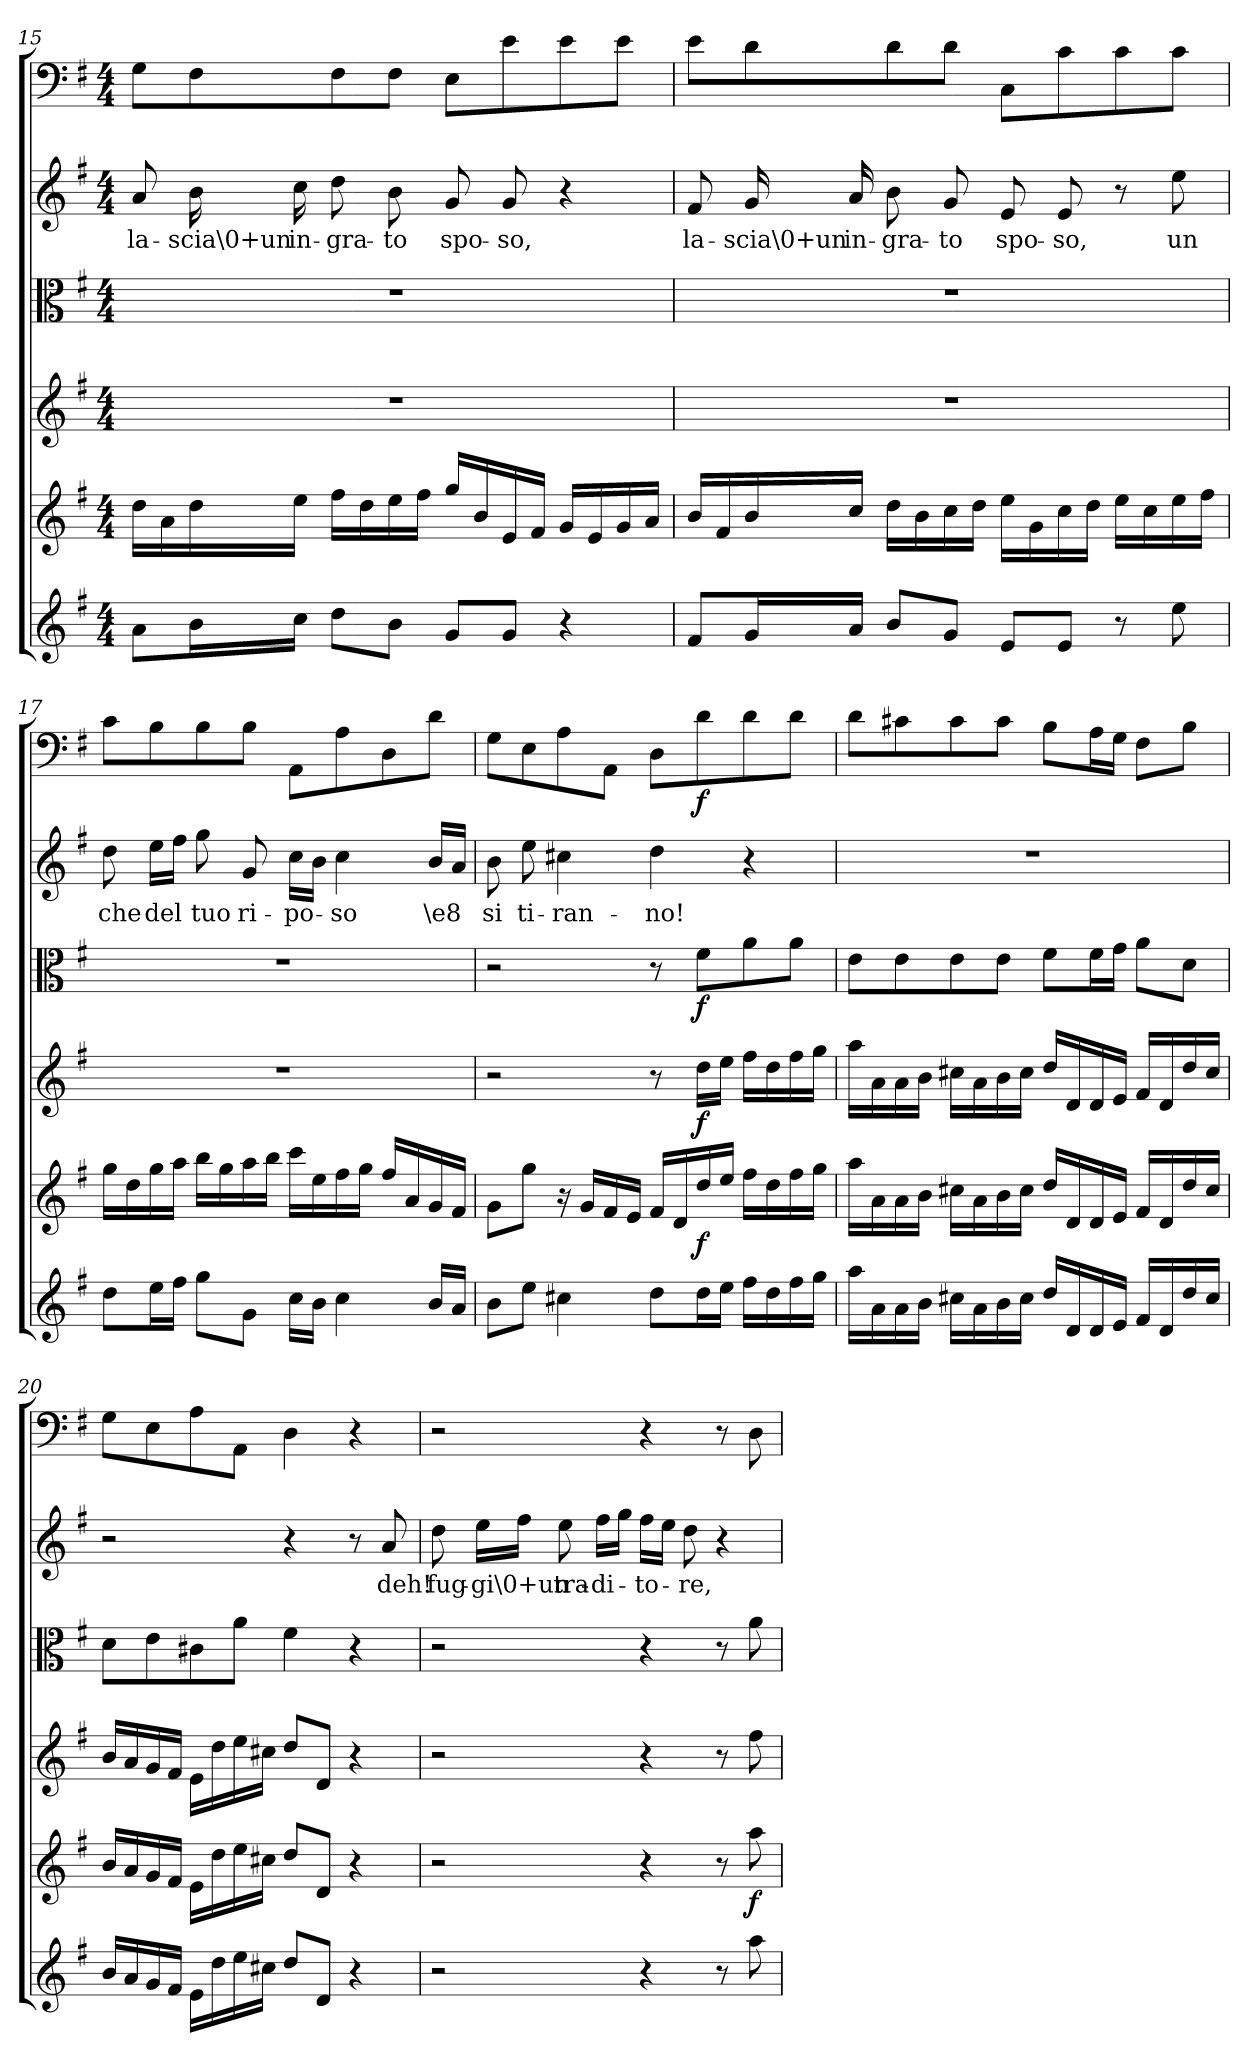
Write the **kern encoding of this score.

**kern	**kern	**dynam	**kern	**dynam	**kern	**dynam	**kern	**text	**kern	**dynam
*part6	*part5	*part5	*part4	*part4	*part3	*part3	*part2	*part2	*part1	*part1
*staff6	*staff5	*staff5	*staff4	*staff4	*staff3	*staff3	*staff2	*staff2	*staff1	*staff1
*clefG2	*clefG2	*	*clefG2	*	*clefC3	*	*clefG2	*	*clefF4	*
*k[f#]	*k[f#]	*	*k[f#]	*	*k[f#]	*	*k[f#]	*	*k[f#]	*
*G:	*G:	*	*G:	*	*G:	*	*G:	*	*G:	*
*M4/4	*M4/4	*	*M4/4	*	*M4/4	*	*M4/4	*	*M4/4	*
=15	=15	=15	=15	=15	=15	=15	=15	=15	=15	=15
8a\L	16dd\LL	.	1r	.	1r	.	8a/	la-	8G\L	.
.	16a\	.	.	.	.	.	.	.	.	.
16b\L	16dd\	.	.	.	.	.	16b\	-scia\0+un	8F#\	.
16cc\JJ	16ee\JJ	.	.	.	.	.	16cc\	in-	.	.
8dd\L	16ff#\LL	.	.	.	.	.	8dd\	-gra-	8F#\	.
.	16dd\	.	.	.	.	.	.	.	.	.
8b\J	16ee\	.	.	.	.	.	8b\	-to	8F#\J	.
.	16ff#\JJ	.	.	.	.	.	.	.	.	.
8g/L	16gg/LL	.	.	.	.	.	8g/	spo-	8E\L	.
.	16b/	.	.	.	.	.	.	.	.	.
8g/J	16e/	.	.	.	.	.	8g/	-so,	8e\	.
.	16f#/JJ	.	.	.	.	.	.	.	.	.
4r	16g/LL	.	.	.	.	.	4r	.	8e\	.
.	16e/	.	.	.	.	.	.	.	.	.
.	16g/	.	.	.	.	.	.	.	8e\J	.
.	16a/JJ	.	.	.	.	.	.	.	.	.
=16	=16	=16	=16	=16	=16	=16	=16	=16	=16	=16
8f#/L	16b/LL	.	1r	.	1r	.	8f#/	la-	8e\L	.
.	16f#/	.	.	.	.	.	.	.	.	.
16g/L	16b/	.	.	.	.	.	16g/	-scia\0+un	8d\	.
16a/JJ	16cc/JJ	.	.	.	.	.	16a/	in-	.	.
8b/L	16dd\LL	.	.	.	.	.	8b\	-gra-	8d\	.
.	16b\	.	.	.	.	.	.	.	.	.
8g/J	16cc\	.	.	.	.	.	8g/	-to	8d\J	.
.	16dd\JJ	.	.	.	.	.	.	.	.	.
8e/L	16ee\LL	.	.	.	.	.	8e/	spo-	8C\L	.
.	16g\	.	.	.	.	.	.	.	.	.
8e/J	16cc\	.	.	.	.	.	8e/	-so,	8c\	.
.	16dd\JJ	.	.	.	.	.	.	.	.	.
8r	16ee\LL	.	.	.	.	.	8r	.	8c\	.
.	16cc\	.	.	.	.	.	.	.	.	.
8ee\	16ee\	.	.	.	.	.	8ee\	un	8c\J	.
.	16ff#\JJ	.	.	.	.	.	.	.	.	.
=17	=17	=17	=17	=17	=17	=17	=17	=17	=17	=17
8dd\L	16gg\LL	.	1r	.	1r	.	8dd\	che	8c\L	.
.	16dd\	.	.	.	.	.	.	.	.	.
16ee\L	16gg\	.	.	.	.	.	16ee\LL	del	8B\	.
16ff#\JJ	16aa\JJ	.	.	.	.	.	16ff#\JJ	.	.	.
8gg\L	16bb\LL	.	.	.	.	.	8gg\	tuo	8B\	.
.	16gg\	.	.	.	.	.	.	.	.	.
8g\J	16aa\	.	.	.	.	.	8g/	ri-	8B\J	.
.	16bb\JJ	.	.	.	.	.	.	.	.	.
16cc\LL	16ccc\LL	.	.	.	.	.	16cc\LL	-po-	8AA\L	.
16b\JJ	16ee\	.	.	.	.	.	16b\JJ	.	.	.
4cc\	16ff#\	.	.	.	.	.	4cc\	-so	8A\	.
.	16gg\JJ	.	.	.	.	.	.	.	.	.
.	16ff#/LL	.	.	.	.	.	.	.	8D\	.
.	16a/	.	.	.	.	.	.	.	.	.
16b/LL	16g/	.	.	.	.	.	16b/LL	\e8	8d\J	.
16a/JJ	16f#/JJ	.	.	.	.	.	16a/JJ	.	.	.
=18	=18	=18	=18	=18	=18	=18	=18	=18	=18	=18
8b\L	8g\L	.	2r	.	2r	.	8b\	si	8G\L	.
8ee\J	8gg\J	.	.	.	.	.	8ee\	ti-	8E\	.
4cc#X\	16r	.	.	.	.	.	4cc#X\	-ran-	8A\	.
.	16g/LL	.	.	.	.	.	.	.	.	.
.	16f#/	.	.	.	.	.	.	.	8AA\J	.
.	16e/JJ	.	.	.	.	.	.	.	.	.
8dd\L	16f#/LL	.	8r	.	8r	.	4dd\	-no!	8D\L	.
.	16d/	.	.	.	.	.	.	.	.	.
16dd\L	16dd/	f	16dd\LL	f	8f#\L	f	.	.	8d\	f
16ee\JJ	16ee/JJ	.	16ee\JJ	.	.	.	.	.	.	.
16ff#\LL	16ff#\LL	.	16ff#\LL	.	8a\	.	4r	.	8d\	.
16dd\	16dd\	.	16dd\	.	.	.	.	.	.	.
16ff#\	16ff#\	.	16ff#\	.	8a\J	.	.	.	8d\J	.
16gg\JJ	16gg\JJ	.	16gg\JJ	.	.	.	.	.	.	.
=19	=19	=19	=19	=19	=19	=19	=19	=19	=19	=19
16aa\LL	16aa\LL	.	16aa\LL	.	8e\L	.	1r	.	8d\L	.
16a\	16a\	.	16a\	.	.	.	.	.	.	.
16a\	16a\	.	16a\	.	8e\	.	.	.	8c#X\	.
16b\JJ	16b\JJ	.	16b\JJ	.	.	.	.	.	.	.
16cc#X\LL	16cc#X\LL	.	16cc#X\LL	.	8e\	.	.	.	8c#\	.
16a\	16a\	.	16a\	.	.	.	.	.	.	.
16b\	16b\	.	16b\	.	8e\J	.	.	.	8c#\J	.
16cc#\JJ	16cc#\JJ	.	16cc#\JJ	.	.	.	.	.	.	.
16dd/LL	16dd/LL	.	16dd/LL	.	8f#\L	.	.	.	8B\L	.
16d/	16d/	.	16d/	.	.	.	.	.	.	.
16d/	16d/	.	16d/	.	16f#\L	.	.	.	16A\L	.
16e/JJ	16e/JJ	.	16e/JJ	.	16g\JJ	.	.	.	16G\JJ	.
16f#/LL	16f#/LL	.	16f#/LL	.	8a\L	.	.	.	8F#\L	.
16d/	16d/	.	16d/	.	.	.	.	.	.	.
16dd/	16dd/	.	16dd/	.	8d\J	.	.	.	8B\J	.
16cc#/JJ	16cc#/JJ	.	16cc#/JJ	.	.	.	.	.	.	.
=20	=20	=20	=20	=20	=20	=20	=20	=20	=20	=20
16b/LL	16b/LL	.	16b/LL	.	8d\L	.	2r	.	8G\L	.
16a/	16a/	.	16a/	.	.	.	.	.	.	.
16g/	16g/	.	16g/	.	8e\	.	.	.	8E\	.
16f#/JJ	16f#/JJ	.	16f#/JJ	.	.	.	.	.	.	.
16e\LL	16e\LL	.	16e\LL	.	8c#X\	.	.	.	8A\	.
16dd\	16dd\	.	16dd\	.	.	.	.	.	.	.
16ee\	16ee\	.	16ee\	.	8a\J	.	.	.	8AA\J	.
16cc#X\JJ	16cc#X\JJ	.	16cc#X\JJ	.	.	.	.	.	.	.
8dd/L	8dd/L	.	8dd/L	.	4f#\	.	4r	.	4D\	.
8d/J	8d/J	.	8d/J	.	.	.	.	.	.	.
4r	4r	.	4r	.	4r	.	8r	.	4r	.
.	.	.	.	.	.	.	8a/	deh!	.	.
=21	=21	=21	=21	=21	=21	=21	=21	=21	=21	=21
2r	2r	.	2r	.	2r	.	8dd\	fug-	2r	.
.	.	.	.	.	.	.	16ee\LL	-gi\0+un	.	.
.	.	.	.	.	.	.	16ff#\JJ	.	.	.
.	.	.	.	.	.	.	8ee\	tra-	.	.
.	.	.	.	.	.	.	16ff#\LL	-di-	.	.
.	.	.	.	.	.	.	16gg\JJ	.	.	.
4r	4r	.	4r	.	4r	.	16ff#\LL	-to-	4r	.
.	.	.	.	.	.	.	16ee\JJ	.	.	.
.	.	.	.	.	.	.	8dd\	-re,	.	.
8r	8r	.	8r	.	8r	.	4r	.	8r	.
8aa\	8aa\	f	8ff#\	.	8a\	.	.	.	8D\	.
=	=	=	=	=	=	=	=	=	=	=
*-	*-	*-	*-	*-	*-	*-	*-	*-	*-	*-
